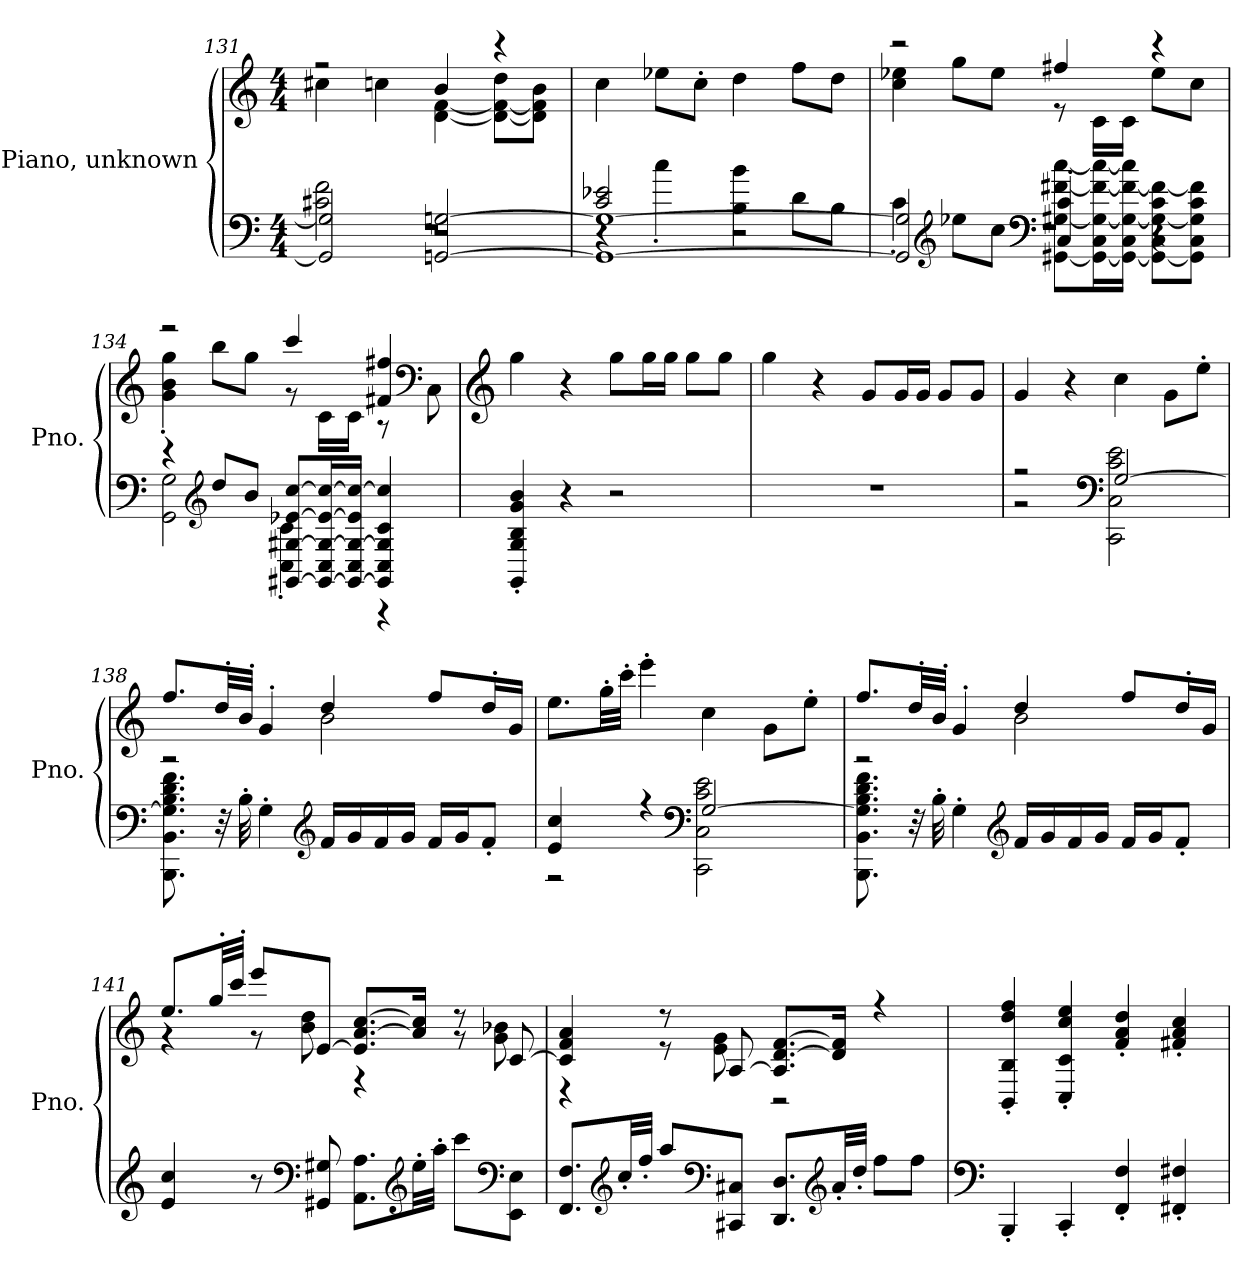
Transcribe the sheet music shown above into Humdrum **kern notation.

**kern	**kern
*part1	*part1
*staff2	*staff1
*I"Piano, unknown	*
*I'Pno.	*
*clefF4	*clefG2
*k[]	*k[]
*M4/4	*M4/4
=131	=131
*^	*^
*	*^	*	*
1r	2c#X\ 2f\	2GG#/] 2G#/]	2r	4cc#X\
.	.	.	.	4ccn\
.	2r	[2GGn/ [2Gn/	4b/	[4d\ [4f\
.	.	.	4r	8d\_ 8f\_ 8dd\L
.	.	.	.	8d\] 8f\] 8b\J
*	*	*	*v	*v
!!LO:LB:g=z
=132	=132	=132	=132
2c/ 2e-X/	4r	1GG_ 1G_	4cc\
.	4cc'\	.	8ee-X\L
.	.	.	8cc'\J
2r	4B\ 4b\	.	4dd\
.	8d\L	.	8ff\L
.	8B\J	.	8dd\J
=133	=133	=133	=133
*	*	*	*^
1r	4c'\	2GG/] 2G/]	2r	4cc\ 4ee-X\
*clefG2	*	*	*	*
.	8ee-X\L	.	.	8gg\L
.	8cc\J	.	.	8ee-\J
*clefF4	*	*	*	*
.	[8GG#X\ [8G#X\ [8f#X\ [8cc\L	4C/' 4c/'	4ff#X/	8r
.	16GG#\_ 16C\ 16G#\_ 16f#\_ 16cc\_L	.	.	16c\LL
.	16GG#\_ 16C\ 16G#\_ 16f#\_ 16cc\]JJ	.	.	16c\JJ
.	8GG#\_ 8C\ 8G#\_ 8c\ 8f#\_L	4r	4r	8ee-\L
.	8GG#\] 8C\ 8G#\] 8c\ 8f#\]J	.	.	8cc\J
*	*v	*v	*	*
=134	=134	=134	=134
4r	2GG\ 2G\	2r	4g\' 4b\' 4gg\'
*clefG2	*	*	*
8dd/L	.	.	8bb\L
8b/J	.	.	8gg\J
[8GG#X/ [8G#X/ [8e-X/ [8cc/L	4C\' 4c\'	4ccc/	8r
16GG#/_ 16C/ 16G#/_ 16e-/_ 16cc/_L	.	.	16c\LL
16GG#/_ 16C/ 16G#/_ 16e-/] 16cc/_JJ	.	.	16c\JJ
4GG#/] 4C/ 4G#/] 4c/ 4cc/]	4r	4f#X/ 4ff#X/	8r
*	*	*clefF4	*
.	.	.	8C\
*v	*v	*	*
*	*v	*v
!!LO:PB:g=z
=135	=135
*	*clefG2
4GG/' 4G/' 4B/' 4g/' 4b/'	4gg\
4r	4r
2r	8gg\L
.	16gg\L
.	16gg\JJ
.	8gg\L
.	8gg\J
=136	=136
1r	4gg\
.	4r
.	8g/L
.	16g/L
.	16g/JJ
.	8g/L
.	8g/J
=137	=137
*^	*
2r	2r	4g/
.	.	4r
*clefF4	*	*
[2G/	2CC\ 2C\ 2c\ 2e\	4cc\
.	.	8g\L
.	.	8ee'\J
*v	*v	*
=138	=138
*	*^
8.BBB\ 8.BB\ 8.G\] 8.B\ 8.d\ 8.f\	8.ff/L	2r
32r	32dd'/LL	.
32B'\	32b'/JJJ	.
4G'\	4g'/	.
*clefG2	*	*
16f/LL	4dd/	2b\
16g/	.	.
16f/	.	.
16g/JJ	.	.
16f/LL	8ff/L	.
16g/J	.	.
8f'/J	16dd'/L	.
.	16g/JJ	.
*	*v	*v
=139	=139
*^	*
4e/ 4cc/	2r	8.ee\L
.	.	32gg'\LL
.	.	32ccc'\JJJ
4r	.	4eee'\
*clefF4	*	*
[2G/	2CC\ 2C\ 2c\ 2e\	4cc\
.	.	8g\L
.	.	8ee'\J
*v	*v	*
!!LO:LB:g=z
=140	=140
*	*^
8.BBB\ 8.BB\ 8.G\] 8.B\ 8.d\ 8.f\	8.ff/L	2r
32r	32dd'/LL	.
32B'\	32b'/JJJ	.
4G'\	4g'/	.
*clefG2	*	*
16f/LL	4dd/	2b\
16g/	.	.
16f/	.	.
16g/JJ	.	.
16f/LL	8ff/L	.
16g/J	.	.
8f'/J	16dd'/L	.
.	16g/JJ	.
=141	=141	=141
4e/ 4cc/	8.ee/L	4r
.	32gg'/LL	.
.	32ccc'/JJJ	.
8r	8eee/L	8r
*clefF4	*	*
8GG#X/ 8G#X/	[8e/J	8b\ 8dd\
8.AA\ 8.A\L	8.e/] [8.a/ [8.cc/L	4r
*clefG2	*	*
32ee'\LL	16a/] 16cc/]Jk	.
32aa'\JJJ	.	.
8ccc\L	8r	8r
*clefF4	*	*
8EE\ 8E\J	[8c/	8g\ 8b-X\
!!LO:LB:g=z	!!
=142	=142	=142
8.FF/ 8.F/L	4c/] 4f/ 4a/	4r
*clefG2	*	*
32cc'/LL	.	.
32ff'/JJJ	.	.
8aa/L	8r	8r
*clefF4	*	*
8CC#X/ 8C#X/J	[8A/	8e\ 8g\
8.DD/ 8.D/L	8.A/] [8.d/ [8.f/L	2r
*clefG2	*	*
32a'/LL	16d/] 16f/]Jk	.
32dd'/JJJ	.	.
8ff\L	4r	.
8ff\J	.	.
*	*v	*v
=143	=143
*clefF4	*
4BBB'/	4BB/' 4B/' 4dd/' 4ff/'
4CC'/	4C/' 4c/' 4cc/' 4ee/'
4FF/' 4F/'	4f/' 4a/' 4dd/'
4FF#X/' 4F#X/'	4f#X/' 4a/' 4cc/'
=	=
*-	*-
